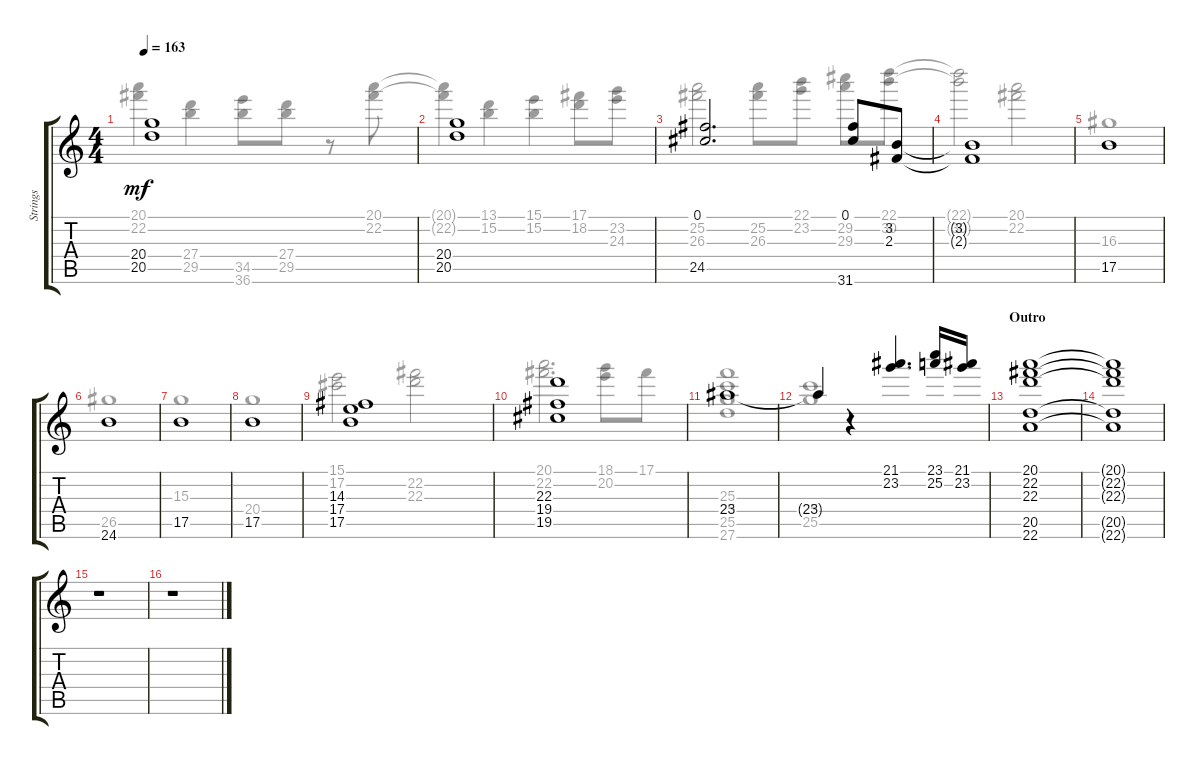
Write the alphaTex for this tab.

\track ("Strings" "Strings") {instrument electricguitarclean}
\staff {score tabs}
\tuning (Db4 Ab3 E3 B2 Gb2 B1) {hide}
\voice
\ts (4 4)
\tempo 163
\clef g2
\ks aminor
(20.4 20.5).1{dy mf} |
(20.4 20.5).1 |
(0.1 24.5).2{d} (0.1 31.6).8 (3.2 2.3).8 |
(3.2{t} 2.3{t}).1 |
17.5.1 |
24.6.1 |
17.5.1 |
17.5.1 |
(14.3 17.4 17.5).1 |
(22.3 19.4 19.5).1 |
23.4.1 |
23.4{t}.4 r.4 (21.1 23.2).4{d} (23.1 25.2).16 (21.1 23.2).16 |
\section ("" "Outro")
(20.1 22.2 22.3 20.5 22.6).1 |
(20.1{t} 22.2{t} 22.3{t} 20.5{t} 22.6{t}).1 |
r.1 |
r.1
\voice
\clef g2
\ottava regular
\simile none
\ks aminor
(20.1 22.2).4{dy mf} (27.4 29.5).4 (34.5 36.6).8 (27.4 29.5).8 r.8 (20.1 22.2).8 |
(20.1{t} 22.2{t}).4 (13.1 15.2).4 (15.1 15.2).4 (17.1 18.2).8 (23.2 24.3).8 |
(25.2 26.3).2 (25.2 26.3).8 (22.1 23.2).8 (29.2 29.3).8 (22.1 30.2).8 |
(22.1{t} 30.2{t}).2 (20.1 22.2).2 |
16.3.1 |
26.5.1 |
15.3.1 |
20.4.1 |
(15.1 17.2).2 (22.2 22.3).2 |
(20.1 22.2).2{d} (18.1 20.2).8 17.1.8 |
(25.3 25.4 25.5 27.6).1 |
(25.4 25.5).1 |
|
|
|
